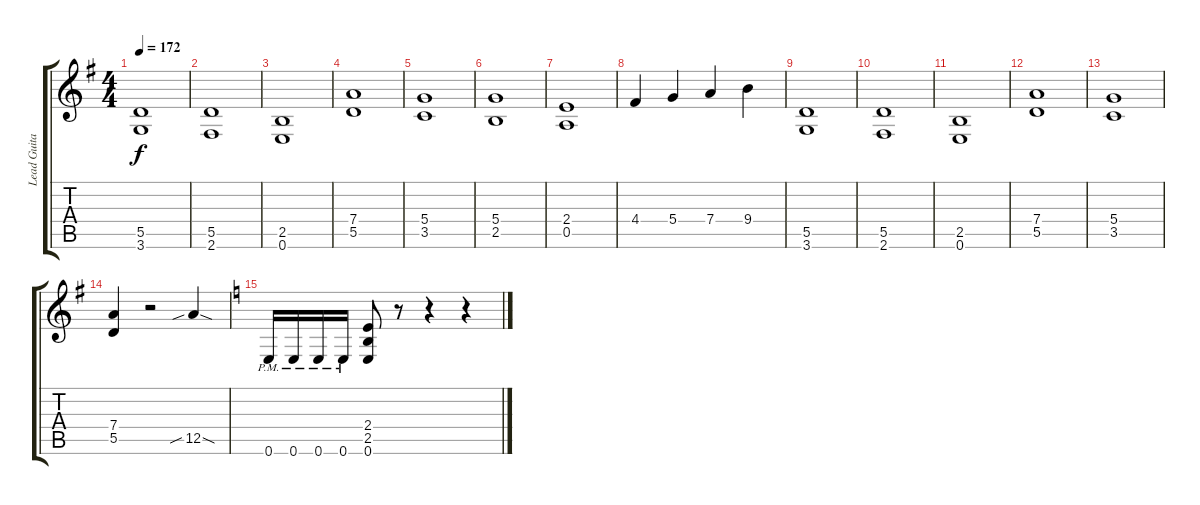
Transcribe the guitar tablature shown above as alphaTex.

\track ("Lead Guitar II" "Lead Guita") {instrument overdrivenguitar}
\staff {score tabs}
\tuning (E4 B3 G3 D3 A2 E2) {hide}
\ts (4 4)
\tempo 172
\clef g2
\ks eminor
(5.5 3.6).1{dy f} |
(5.5 2.6).1 |
(2.5 0.6).1 |
(7.4 5.5).1 |
(5.4 3.5).1 |
(5.4 2.5).1 |
(2.4 0.5).1 |
4.4.4 5.4.4 7.4.4 9.4.4 |
(5.5 3.6).1 |
(5.5 2.6).1 |
(2.5 0.6).1 |
(7.4 5.5).1 |
(5.4 3.5).1 |
(7.4 5.5).4 r.2 12.5{sib sod}.4 |
\ks c
0.6{pm}.16 0.6{pm}.16 0.6{pm}.16 0.6{pm}.16 (2.4 2.5 0.6).8 r.8 r.4 r.4
